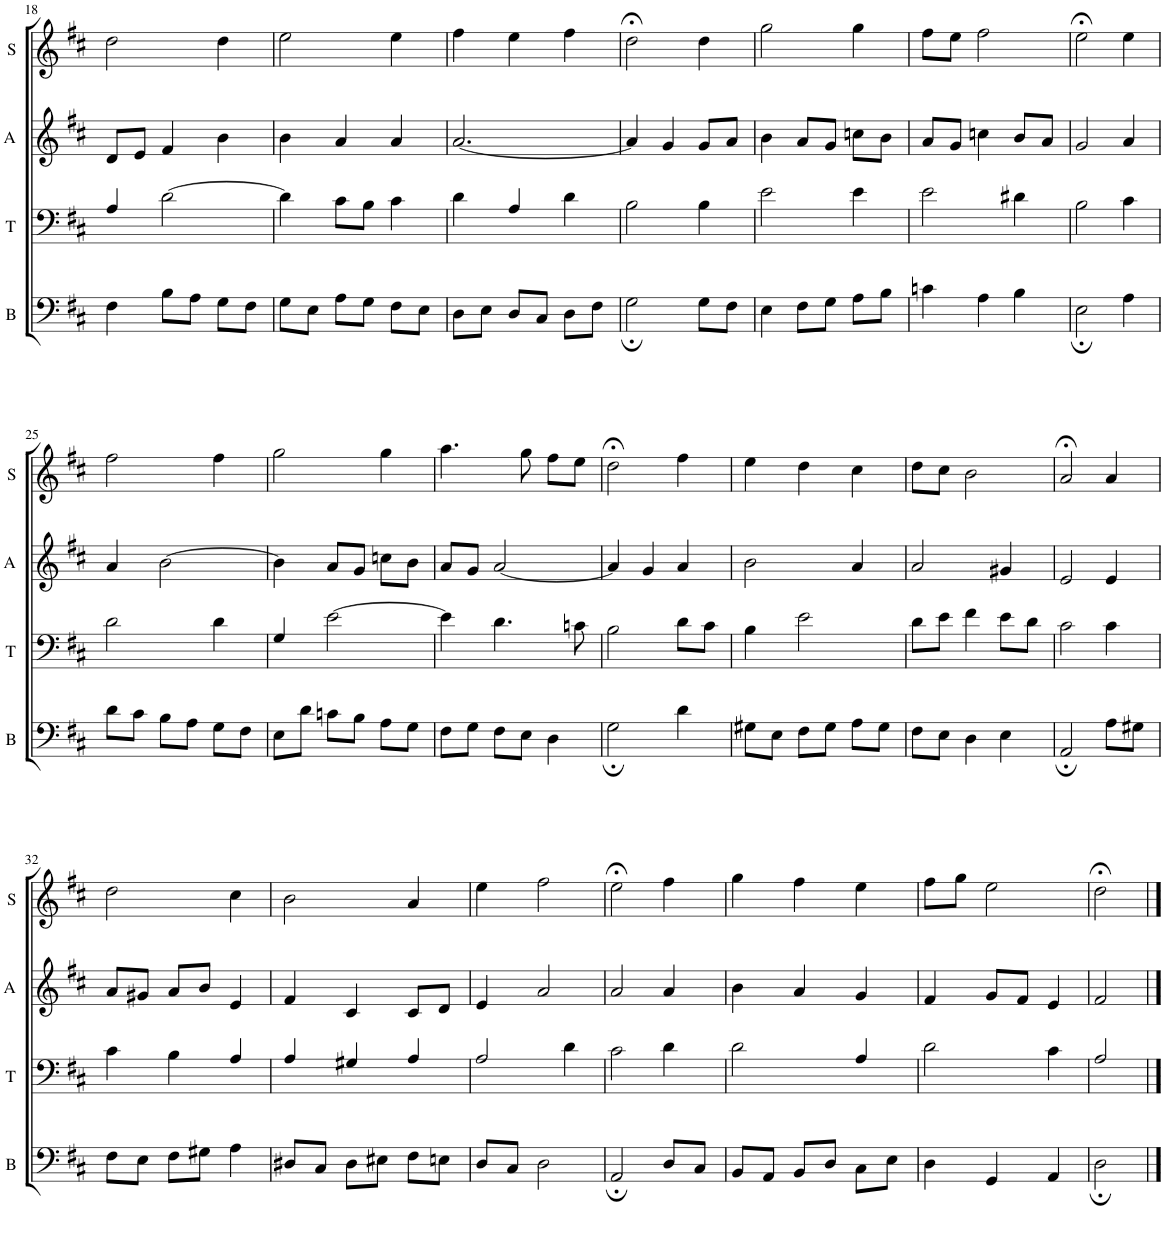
**kern	**kern	**kern	**kern
*part4	*part3	*part2	*part1
*staff4	*staff3	*staff2	*staff1
*I"B	*I"T	*I"A	*I"S
*I'B	*I'T	*I'A	*I'S
!!LO:PB:g=z
*clefF4	*clefF4	*clefG2	*clefG2
*k[f#c#]	*k[f#c#]	*k[f#c#]	*k[f#c#]
*M3/4	*M3/4	*M3/4	*M3/4
=18	=18	=18	=18
4F#\	4A/	8d/L	2dd\
.	.	8e/J	.
8B\L	[2d\	4f#/	.
8A\J	.	.	.
8G\L	.	4b\	4dd\
8F#\J	.	.	.
=19	=19	=19	=19
8G\L	4d\]	4b\	2ee\
8E\J	.	.	.
8A\L	8c#\L	4a/	.
8G\J	8B\J	.	.
8F#\L	4c#\	4a/	4ee\
8E\J	.	.	.
=20	=20	=20	=20
8D\L	4d\	[2.a/	4ff#\
8E\J	.	.	.
8D/L	4A/	.	4ee\
8C#/J	.	.	.
8D\L	4d\	.	4ff#\
8F#\J	.	.	.
=21	=21	=21	=21
2G;\	2B\	4a/]	2dd;<\
.	.	4g/	.
8G\L	4B\	8g/L	4dd\
8F#\J	.	8a/J	.
=22	=22	=22	=22
4E\	2e\	4b\	2gg\
8F#\L	.	8a/L	.
8G\J	.	8g/J	.
8A\L	4e\	8ccn\L	4gg\
8B\J	.	8b\J	.
=23	=23	=23	=23
4cn\	2e\	8a/L	8ff#\L
.	.	8g/J	8ee\J
4A\	.	4ccn\	2ff#\
4B\	4d#X\	8b/L	.
.	.	8a/J	.
=24	=24	=24	=24
2E;\	2B\	2g/	2ee;<\
4A\	4c#\	4a/	4ee\
!!LO:LB:g=z
=25	=25	=25	=25
8d\L	2d\	4a/	2ff#\
8c#\J	.	.	.
8B\L	.	[2b\	.
8A\J	.	.	.
8G\L	4d\	.	4ff#\
8F#\J	.	.	.
=26	=26	=26	=26
8E\L	4G/	4b\]	2gg\
8d\J	.	.	.
8cn\L	[2e\	8a/L	.
8B\J	.	8g/J	.
8A\L	.	8ccn\L	4gg\
8G\J	.	8b\J	.
=27	=27	=27	=27
8F#\L	4e\]	8a/L	4.aa\
8G\J	.	8g/J	.
8F#\L	4.d\	[2a/	.
8E\J	.	.	8gg\
4D\	.	.	8ff#\L
.	8cn\	.	8ee\J
=28	=28	=28	=28
2G;\	2B\	4a/]	2dd;<\
.	.	4g/	.
4d\	8d\L	4a/	4ff#\
.	8c#\J	.	.
=29	=29	=29	=29
8G#X\L	4B\	2b\	4ee\
8E\J	.	.	.
8F#\L	2e\	.	4dd\
8G#\J	.	.	.
8A\L	.	4a/	4cc#\
8G#\J	.	.	.
=30	=30	=30	=30
8F#\L	8d\L	2a/	8dd\L
8E\J	8e\J	.	8cc#\J
4D\	4f#\	.	2b\
4E\	8e\L	4g#X/	.
.	8d\J	.	.
=31	=31	=31	=31
2AA;/	2c#\	2e/	2a;</
8A\L	4c#\	4e/	4a/
8G#X\J	.	.	.
!!LO:LB:g=z
=32	=32	=32	=32
8F#\L	4c#\	8a/L	2dd\
8E\J	.	8g#X/J	.
8F#\L	4B\	8a/L	.
8G#X\J	.	8b/J	.
4A\	4A/	4e/	4cc#\
=33	=33	=33	=33
8D#X/L	4A/	4f#/	2b\
8C#/J	.	.	.
8D#\L	4G#X/	4c#/	.
8E#X\J	.	.	.
8F#\L	4A/	8c#/L	4a/
8En\J	.	8d/J	.
=34	=34	=34	=34
8D/L	2A/	4e/	4ee\
8C#/J	.	.	.
2D\	.	2a/	2ff#\
.	4d\	.	.
=35	=35	=35	=35
2AA;/	2c#\	2a/	2ee;<\
8D/L	4d\	4a/	4ff#\
8C#/J	.	.	.
=36	=36	=36	=36
8BB/L	2d\	4b\	4gg\
8AA/J	.	.	.
8BB/L	.	4a/	4ff#\
8D/J	.	.	.
8C#\L	4A/	4g/	4ee\
8E\J	.	.	.
=37	=37	=37	=37
4D\	2d\	4f#/	8ff#\L
.	.	.	8gg\J
4GG/	.	8g/L	2ee\
.	.	8f#/J	.
4AA/	4c#\	4e/	.
=38	=38	=38	=38
2D;\	2A/	2f#/	2dd;<\
==	==	==	==
*-	*-	*-	*-
